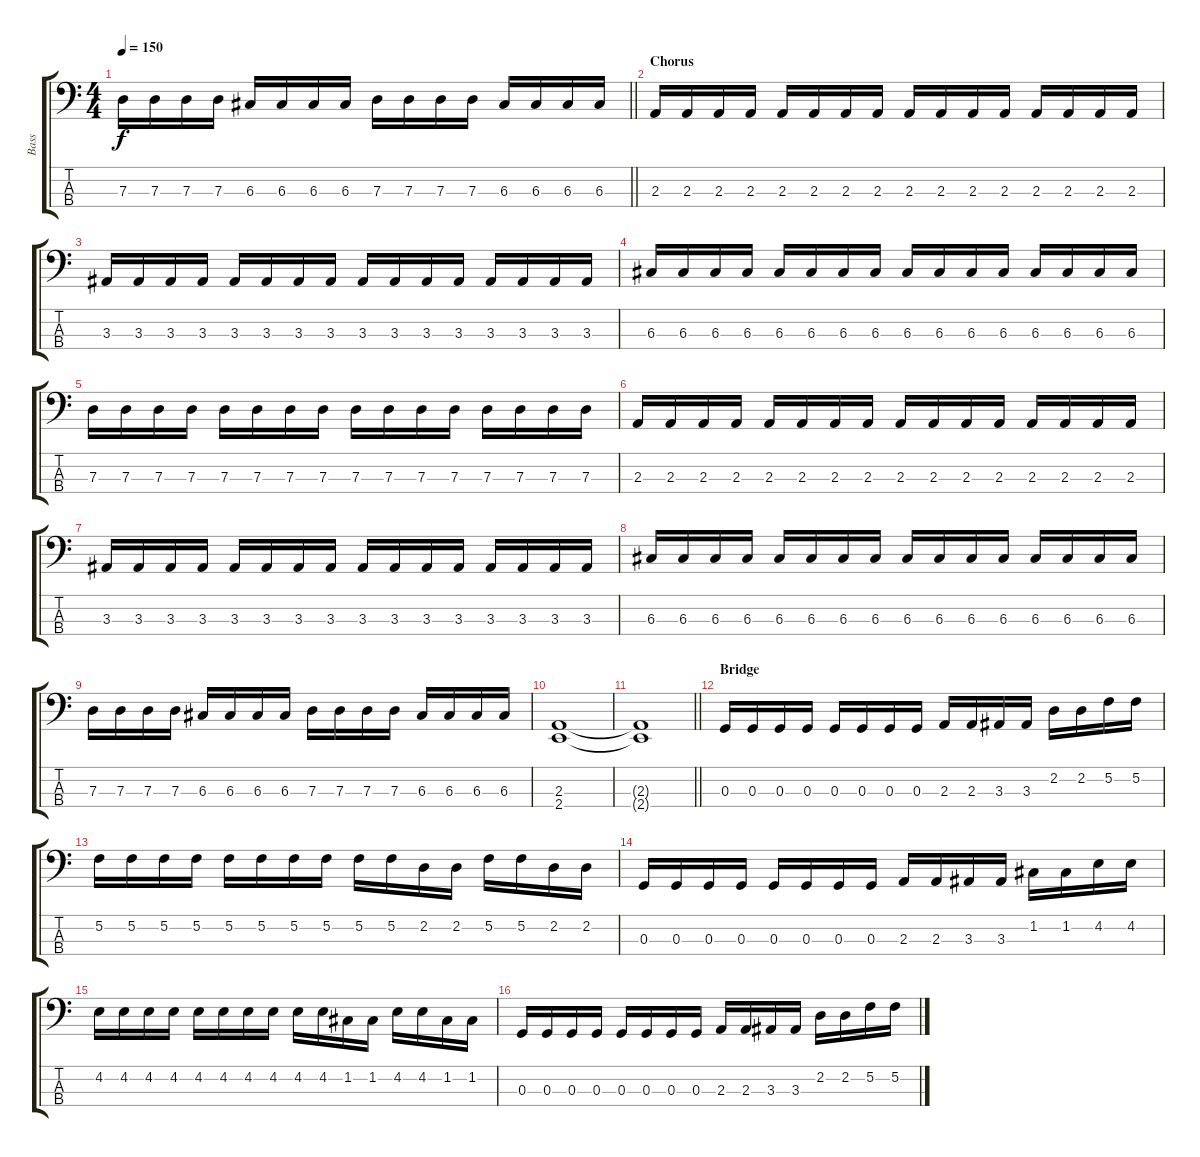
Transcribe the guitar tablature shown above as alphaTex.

\track ("Bass" "Bass") {instrument electricbassfinger}
\staff {score tabs}
\tuning (F2 C2 G1 D1) {hide}
\ts (4 4)
\tempo 150
\clef f4
\barLineRight lightlight
\ks c
7.3.16{dy f} 7.3.16 7.3.16 7.3.16 6.3.16 6.3.16 6.3.16 6.3.16 7.3.16 7.3.16 7.3.16 7.3.16 6.3.16 6.3.16 6.3.16 6.3.16 |
\section ("" "Chorus")
2.3.16 2.3.16 2.3.16 2.3.16 2.3.16 2.3.16 2.3.16 2.3.16 2.3.16 2.3.16 2.3.16 2.3.16 2.3.16 2.3.16 2.3.16 2.3.16 |
3.3.16 3.3.16 3.3.16 3.3.16 3.3.16 3.3.16 3.3.16 3.3.16 3.3.16 3.3.16 3.3.16 3.3.16 3.3.16 3.3.16 3.3.16 3.3.16 |
6.3.16 6.3.16 6.3.16 6.3.16 6.3.16 6.3.16 6.3.16 6.3.16 6.3.16 6.3.16 6.3.16 6.3.16 6.3.16 6.3.16 6.3.16 6.3.16 |
7.3.16 7.3.16 7.3.16 7.3.16 7.3.16 7.3.16 7.3.16 7.3.16 7.3.16 7.3.16 7.3.16 7.3.16 7.3.16 7.3.16 7.3.16 7.3.16 |
2.3.16 2.3.16 2.3.16 2.3.16 2.3.16 2.3.16 2.3.16 2.3.16 2.3.16 2.3.16 2.3.16 2.3.16 2.3.16 2.3.16 2.3.16 2.3.16 |
3.3.16 3.3.16 3.3.16 3.3.16 3.3.16 3.3.16 3.3.16 3.3.16 3.3.16 3.3.16 3.3.16 3.3.16 3.3.16 3.3.16 3.3.16 3.3.16 |
6.3.16 6.3.16 6.3.16 6.3.16 6.3.16 6.3.16 6.3.16 6.3.16 6.3.16 6.3.16 6.3.16 6.3.16 6.3.16 6.3.16 6.3.16 6.3.16 |
7.3.16 7.3.16 7.3.16 7.3.16 6.3.16 6.3.16 6.3.16 6.3.16 7.3.16 7.3.16 7.3.16 7.3.16 6.3.16 6.3.16 6.3.16 6.3.16 |
(2.3 2.4).1 |
\barLineRight lightlight
(2.3{t} 2.4{t}).1 |
\section ("" "Bridge")
0.3.16 0.3.16 0.3.16 0.3.16 0.3.16 0.3.16 0.3.16 0.3.16 2.3.16 2.3.16 3.3.16 3.3.16 2.2.16 2.2.16 5.2.16 5.2.16 |
5.2.16 5.2.16 5.2.16 5.2.16 5.2.16 5.2.16 5.2.16 5.2.16 5.2.16 5.2.16 2.2.16 2.2.16 5.2.16 5.2.16 2.2.16 2.2.16 |
0.3.16 0.3.16 0.3.16 0.3.16 0.3.16 0.3.16 0.3.16 0.3.16 2.3.16 2.3.16 3.3.16 3.3.16 1.2.16 1.2.16 4.2.16 4.2.16 |
4.2.16 4.2.16 4.2.16 4.2.16 4.2.16 4.2.16 4.2.16 4.2.16 4.2.16 4.2.16 1.2.16 1.2.16 4.2.16 4.2.16 1.2.16 1.2.16 |
0.3.16 0.3.16 0.3.16 0.3.16 0.3.16 0.3.16 0.3.16 0.3.16 2.3.16 2.3.16 3.3.16 3.3.16 2.2.16 2.2.16 5.2.16 5.2.16
